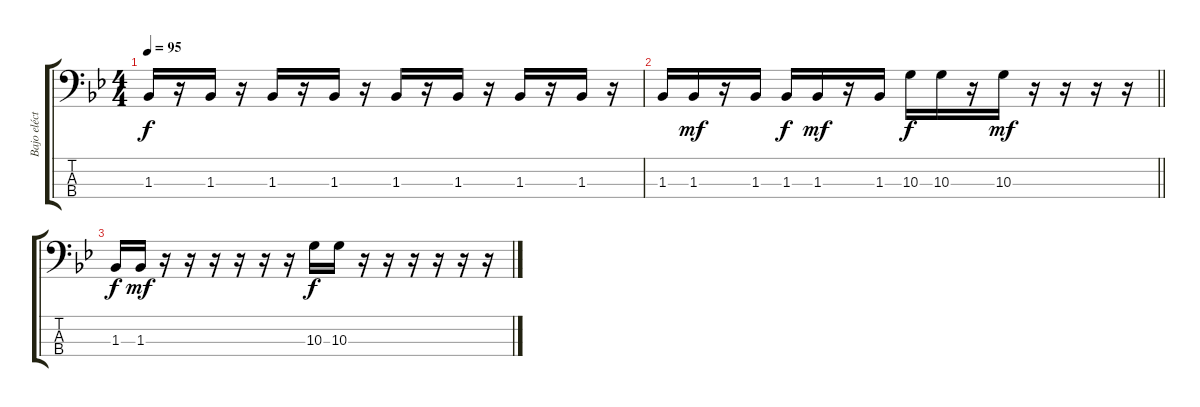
\track ("Bajo eléctrico" "Bajo eléct") {instrument electricbasspick}
\staff {score tabs}
\tuning (G2 D2 A1 E1) {hide}
\ts (4 4)
\tempo 95
\clef f4
\ks bb
1.3.16{dy f} r.16 1.3.16 r.16 1.3.16 r.16 1.3.16 r.16 1.3.16 r.16 1.3.16 r.16 1.3.16 r.16 1.3.16 r.16 |
\barLineRight lightlight
1.3.16 1.3.16{dy mf} r.16 1.3.16 1.3.16{dy f} 1.3.16{dy mf} r.16 1.3.16 10.3.16{dy f} 10.3.16 r.16 10.3.16{dy mf} r.16 r.16 r.16 r.16 |
1.3.16{dy f} 1.3.16{dy mf} r.16 r.16 r.16 r.16 r.16 r.16 10.3.16{dy f} 10.3.16 r.16 r.16 r.16 r.16 r.16 r.16
